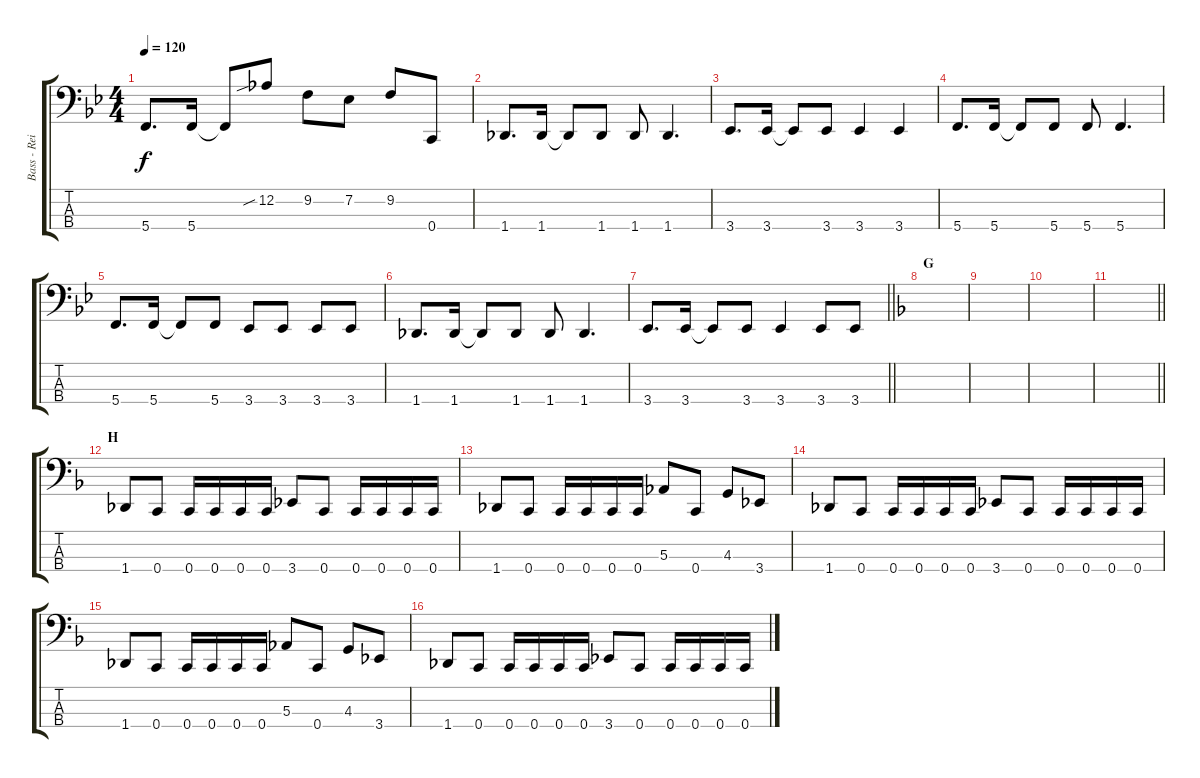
\track ("Bass - Reita" "Bass - Rei") {instrument electricbasspick}
\staff {score tabs}
\tuning (Db2 Ab1 Eb1 C1) {hide}
\ts (4 4)
\tempo 120
\clef f4
\ks bb
5.4.8{d dy f} 5.4.16 5.4{t}.8 12.2{sib}.8 9.2.8 7.2.8 9.2.8 0.4.8 |
1.4.8{d} 1.4.16 1.4{t}.8 1.4.8 1.4.8 1.4.4{d} |
3.4.8{d} 3.4.16 3.4{t}.8 3.4.8 3.4.4 3.4.4 |
5.4.8{d} 5.4.16 5.4{t}.8 5.4.8 5.4.8 5.4.4{d} |
5.4.8{d} 5.4.16 5.4{t}.8 5.4.8 3.4.8 3.4.8 3.4.8 3.4.8 |
1.4.8{d} 1.4.16 1.4{t}.8 1.4.8 1.4.8 1.4.4{d} |
\barLineRight lightlight
3.4.8{d} 3.4.16 3.4{t}.8 3.4.8 3.4.4 3.4.8 3.4.8 |
\section ("" "G")
\ks f
|
|
|
\barLineRight lightlight
|
\section ("" "H")
1.4.8 0.4.8 0.4.16 0.4.16 0.4.16 0.4.16 3.4.8 0.4.8 0.4.16 0.4.16 0.4.16 0.4.16 |
1.4.8 0.4.8 0.4.16 0.4.16 0.4.16 0.4.16 5.3.8 0.4.8 4.3.8 3.4.8 |
1.4.8 0.4.8 0.4.16 0.4.16 0.4.16 0.4.16 3.4.8 0.4.8 0.4.16 0.4.16 0.4.16 0.4.16 |
1.4.8 0.4.8 0.4.16 0.4.16 0.4.16 0.4.16 5.3.8 0.4.8 4.3.8 3.4.8 |
1.4.8 0.4.8 0.4.16 0.4.16 0.4.16 0.4.16 3.4.8 0.4.8 0.4.16 0.4.16 0.4.16 0.4.16
